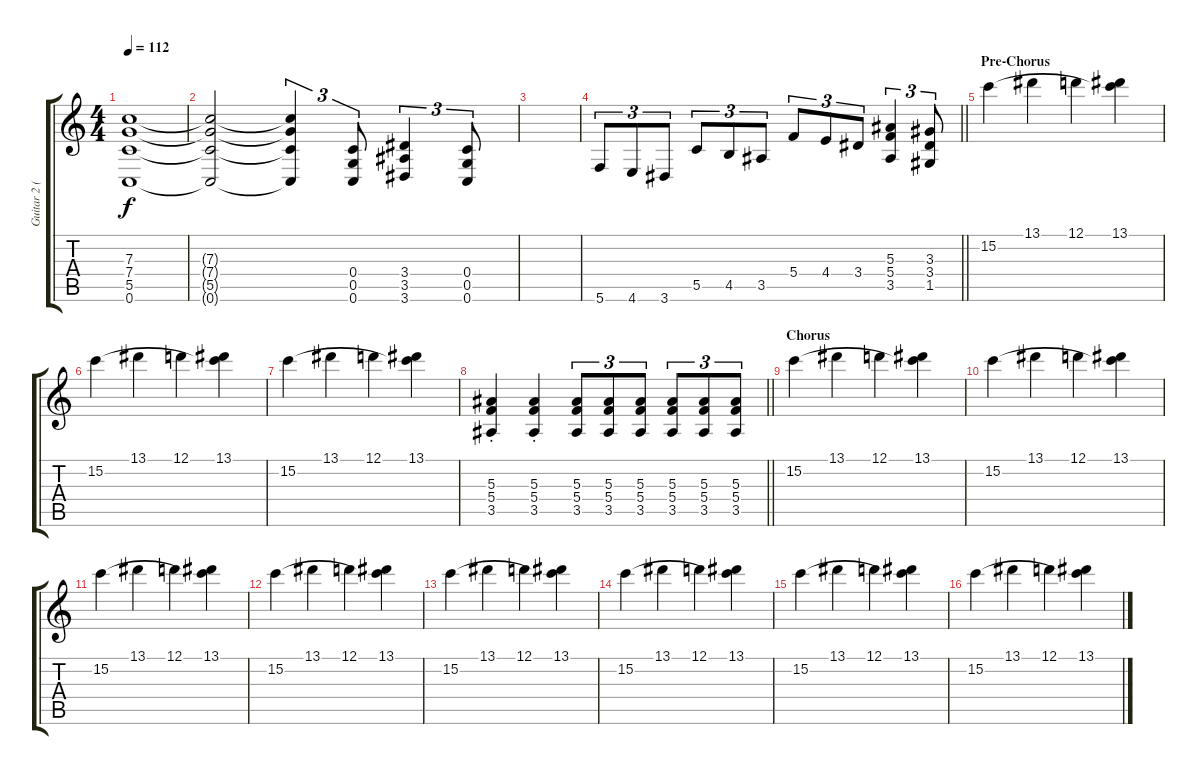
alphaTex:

\track ("Guitar 2 (Travis Miguel)" "Guitar 2 (") {instrument distortionguitar}
\staff {score tabs}
\tuning (D4 A3 F3 C3 G2 C2) {hide}
\ts (4 4)
\tempo 112
\clef g2
\ks c
(7.3{t} 7.4{t} 5.5{t} 0.6{t}).1{dy f} |
(7.3{t} 7.4{t} 5.5{t} 0.6{t}).2 (7.3{t} 7.4{t} 5.5{t} 0.6{t}).4{tu (3 2)} (0.4 0.5 0.6).8{tu (3 2)} (3.4 3.5 3.6).4{tu (3 2)} (0.4 0.5 0.6).8{tu (3 2)} |
|
\barLineRight lightlight
5.6.8{tu (3 2)} 4.6.8{tu (3 2)} 3.6.8{tu (3 2)} 5.5.8{tu (3 2)} 4.5.8{tu (3 2)} 3.5.8{tu (3 2)} 5.4.8{tu (3 2)} 4.4.8{tu (3 2)} 3.4.8{tu (3 2)} (5.3 5.4 3.5).4{tu (3 2)} (3.3 3.4 1.5).8{tu (3 2)} |
\section ("" "Pre-Chorus")
15.2.4{volume 8} 13.1.4 12.1.4 (13.1 15.2{t}).4 |
15.2.4 13.1.4 12.1.4 (13.1 15.2{t}).4 |
15.2.4 13.1.4 12.1.4 (13.1 15.2{t}).4 |
\barLineRight lightlight
(5.3{st} 5.4{st} 3.5{st}).4{volume 10} (5.3{st} 5.4{st} 3.5{st}).4 (5.3 5.4 3.5).8{tu (3 2)} (5.3 5.4 3.5).8{tu (3 2)} (5.3 5.4 3.5).8{tu (3 2)} (5.3 5.4 3.5).8{tu (3 2)} (5.3 5.4 3.5).8{tu (3 2)} (5.3 5.4 3.5).8{tu (3 2)} |
\section ("" "Chorus")
15.2.4{volume 6} 13.1.4 12.1.4 (13.1 15.2{t}).4 |
15.2.4 13.1.4 12.1.4 (13.1 15.2{t}).4 |
15.2.4 13.1.4 12.1.4 (13.1 15.2{t}).4 |
15.2.4 13.1.4 12.1.4 (13.1 15.2{t}).4 |
15.2.4 13.1.4 12.1.4 (13.1 15.2{t}).4 |
15.2.4 13.1.4 12.1.4 (13.1 15.2{t}).4 |
15.2.4 13.1.4 12.1.4 (13.1 15.2{t}).4 |
15.2.4 13.1.4 12.1.4 (13.1 15.2{t}).4
